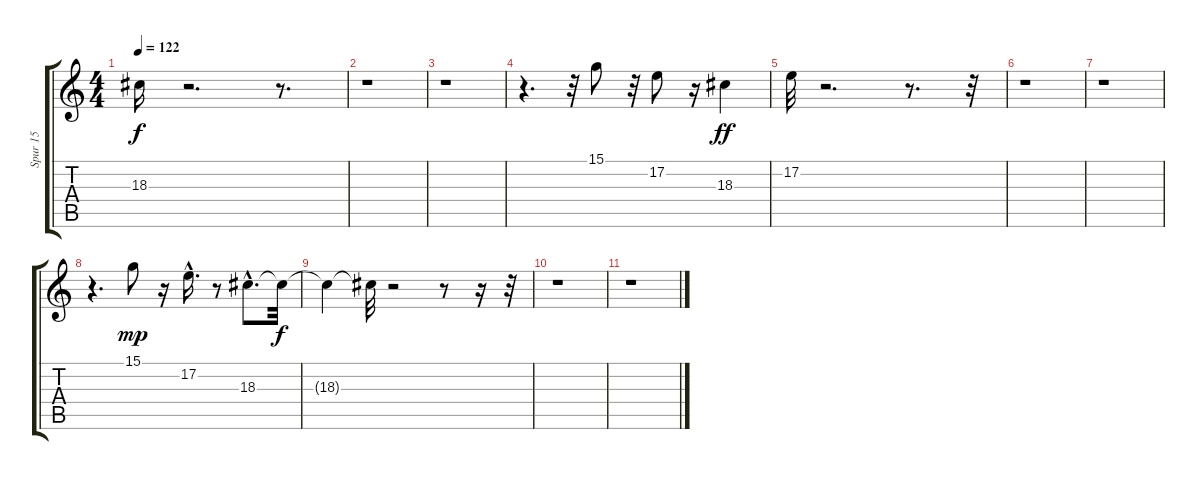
\track ("Spur 15" "Spur 15") {instrument voiceoohs}
\staff {score tabs}
\tuning (E4 B3 G3 D3 A2 E2) {hide}
\ts (4 4)
\tempo 122
\clef g2
\ks c
18.3{t}.16{dy f} r.2{d} r.8{d} |
r.1 |
r.1 |
r.4{d} r.32 15.1.8 r.32 17.2.8 r.16 18.3.4{dy ff} |
17.2.32 r.2{d} r.8{d} r.32 |
r.1 |
r.1 |
r.4{d} 15.1.8{dy mp} r.16 17.2{hac}.16{d} r.8 18.3{hac}.8{d} 18.3{t}.32{dy f} |
18.3{t}.4 18.3{t}.32 r.2 r.8 r.16 r.32 |
r.1 |
r.1
